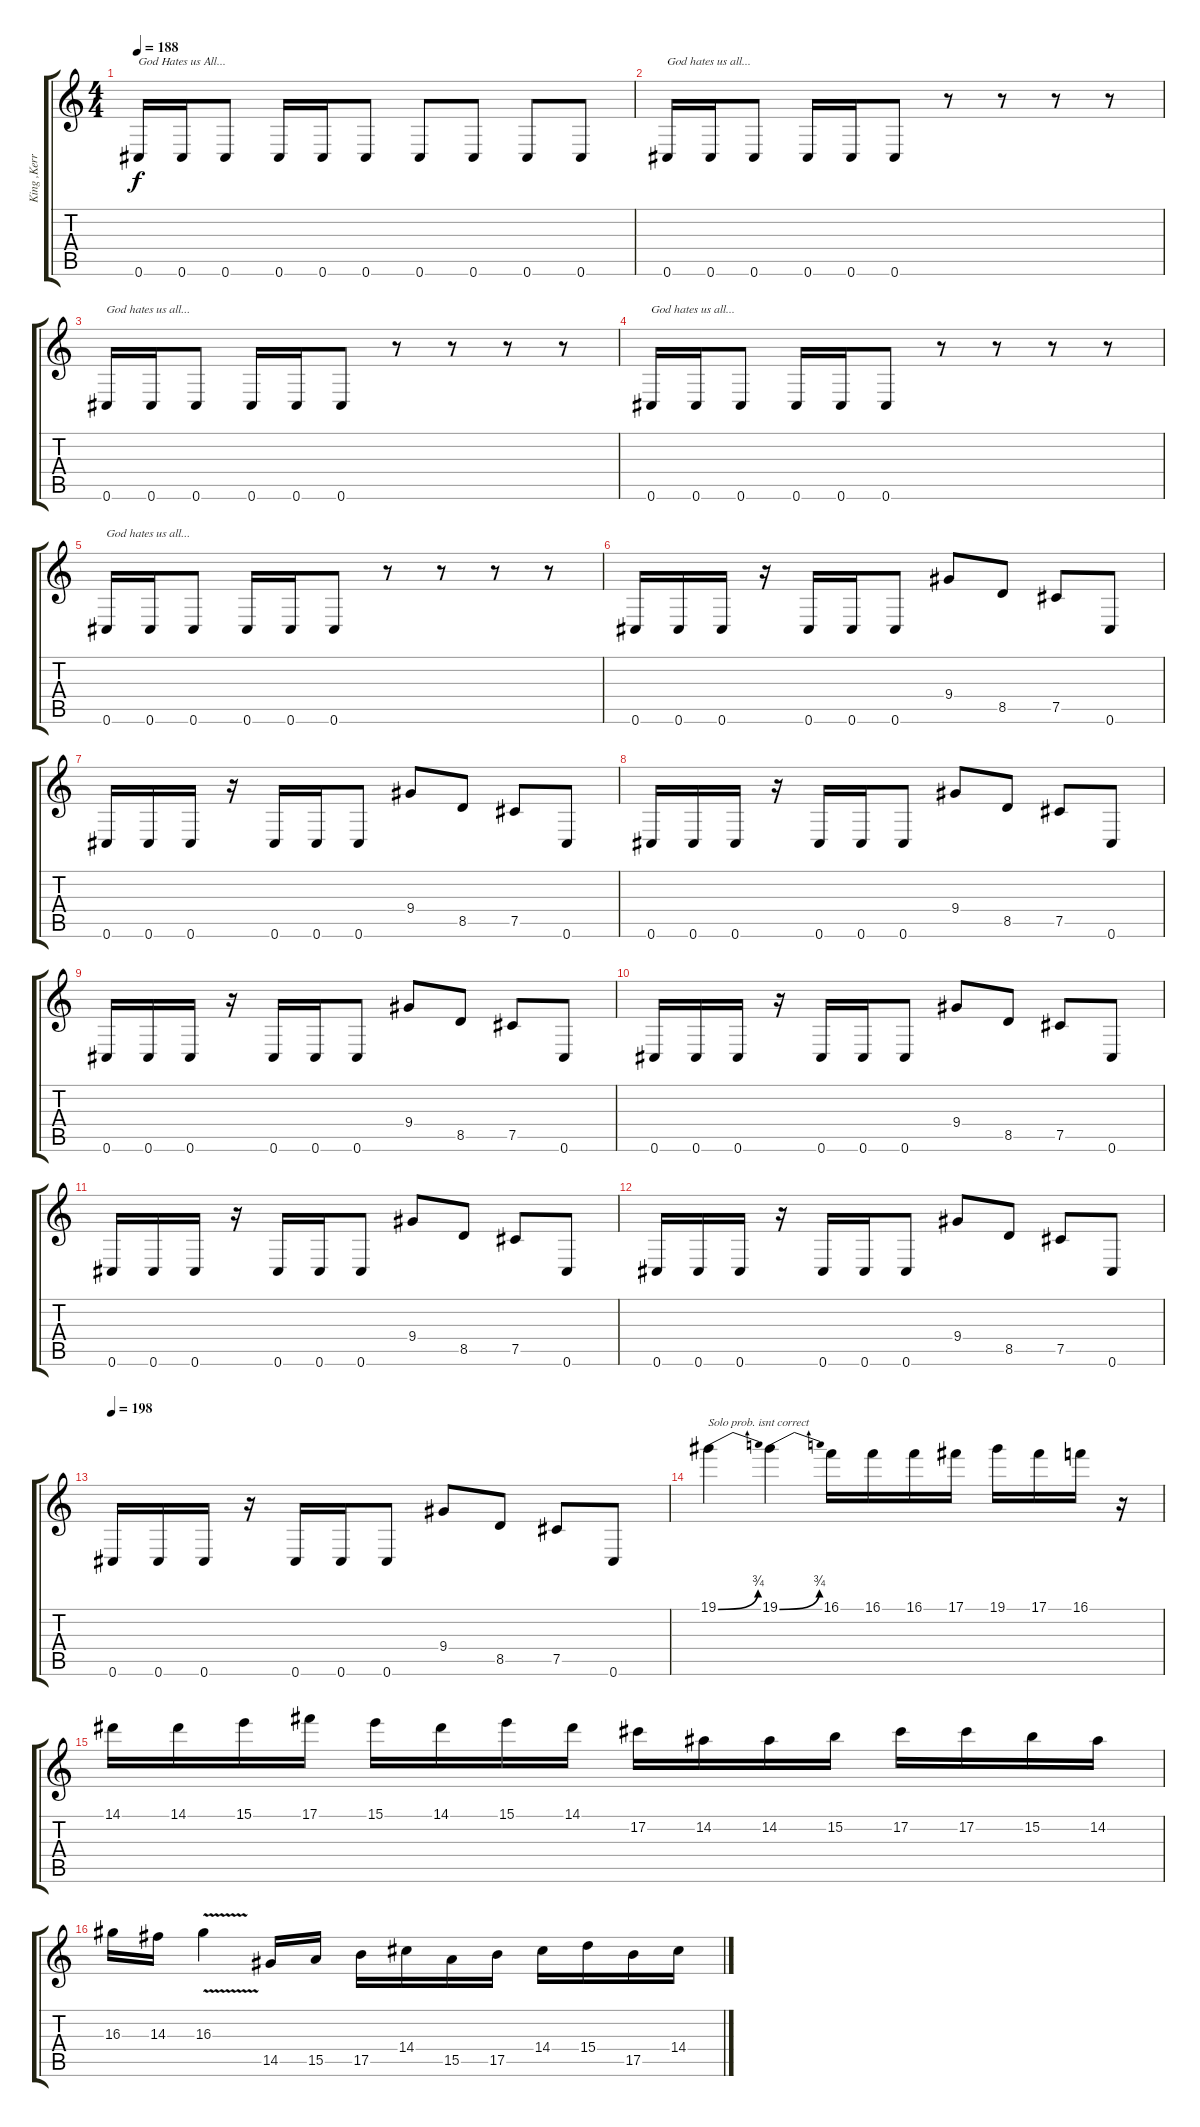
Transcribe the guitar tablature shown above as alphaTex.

\track ("King ,Kerry" "King ,Kerr") {instrument distortionguitar}
\staff {score tabs}
\tuning (Db4 Ab3 E3 B2 Gb2 Db2) {hide}
\ts (4 4)
\tempo 188
\clef g2
\ks c
0.6.16{txt "God Hates us All..." dy f} 0.6.16 0.6.8 0.6.16 0.6.16 0.6.8 0.6.8 0.6.8 0.6.8 0.6.8 |
0.6.16{txt "God hates us all..."} 0.6.16 0.6.8 0.6.16 0.6.16 0.6.8 r.8 r.8 r.8 r.8 |
0.6.16{txt "God hates us all..."} 0.6.16 0.6.8 0.6.16 0.6.16 0.6.8 r.8 r.8 r.8 r.8 |
0.6.16{txt "God hates us all..."} 0.6.16 0.6.8 0.6.16 0.6.16 0.6.8 r.8 r.8 r.8 r.8 |
0.6.16{txt "God hates us all..."} 0.6.16 0.6.8 0.6.16 0.6.16 0.6.8 r.8 r.8 r.8 r.8 |
0.6.16 0.6.16 0.6.16 r.16 0.6.16 0.6.16 0.6.8 9.4.8 8.5.8 7.5.8 0.6.8 |
0.6.16 0.6.16 0.6.16 r.16 0.6.16 0.6.16 0.6.8 9.4.8 8.5.8 7.5.8 0.6.8 |
0.6.16 0.6.16 0.6.16 r.16 0.6.16 0.6.16 0.6.8 9.4.8 8.5.8 7.5.8 0.6.8 |
0.6.16 0.6.16 0.6.16 r.16 0.6.16 0.6.16 0.6.8 9.4.8 8.5.8 7.5.8 0.6.8 |
0.6.16 0.6.16 0.6.16 r.16 0.6.16 0.6.16 0.6.8 9.4.8 8.5.8 7.5.8 0.6.8 |
0.6.16 0.6.16 0.6.16 r.16 0.6.16 0.6.16 0.6.8 9.4.8 8.5.8 7.5.8 0.6.8 |
0.6.16 0.6.16 0.6.16 r.16 0.6.16 0.6.16 0.6.8 9.4.8 8.5.8 7.5.8 0.6.8 |
\tempo 198
0.6.16 0.6.16 0.6.16 r.16 0.6.16 0.6.16 0.6.8 9.4.8 8.5.8 7.5.8 0.6.8 |
19.1{be (bend 0 0 60 3)}.4{txt "Solo prob. isnt correct"} 19.1{be (bend 0 0 60 3)}.4 16.1.16 16.1.16 16.1.16 17.1.16 19.1.16 17.1.16 16.1.16 r.16 |
14.1.16 14.1.16 15.1.16 17.1.16 15.1.16 14.1.16 15.1.16 14.1.16 17.2.16 14.2.16 14.2.16 15.2.16 17.2.16 17.2.16 15.2.16 14.2.16 |
16.3.16 14.3.16 16.3{v}.4 14.5.16 15.5.16 17.5.16 14.4.16 15.5.16 17.5.16 14.4.16 15.4.16 17.5.16 14.4.16
